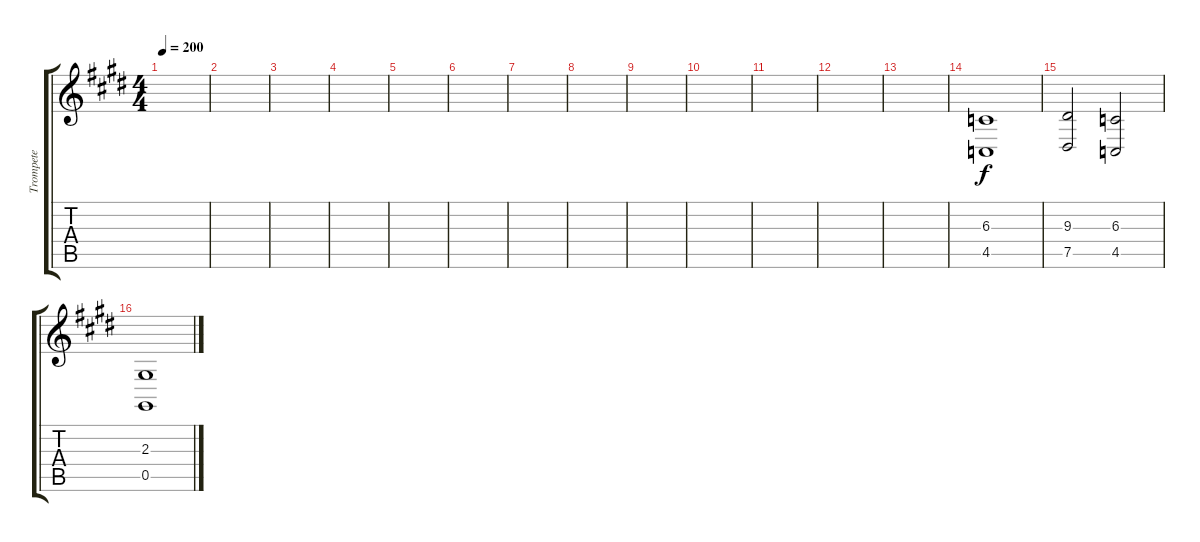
\track ("Trompete" "Trompete") {instrument trumpet}
\staff {score tabs}
\tuning (Eb4 Bb3 Gb3 Db3 Ab2 Eb2) {hide}
\ts (4 4)
\tempo 200
\clef g2
\ks e
|
|
|
|
|
|
|
|
|
|
|
|
|
(6.3 4.5).1 |
(9.3 7.5).2 (6.3 4.5).2 |
(2.3 0.5).1
